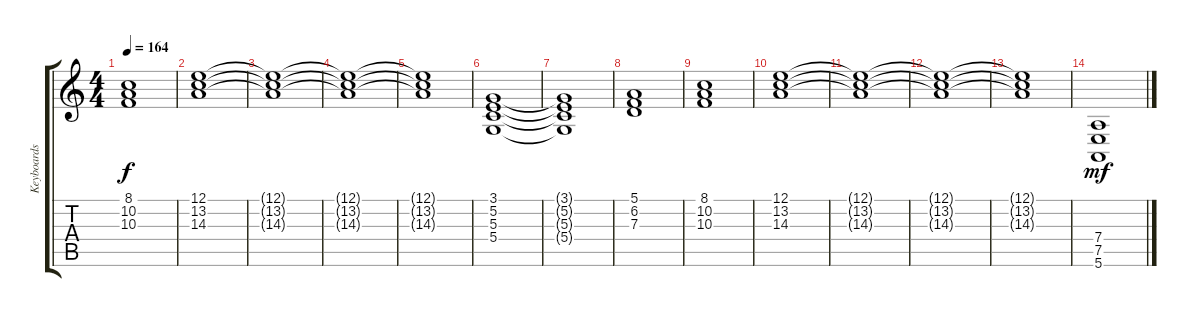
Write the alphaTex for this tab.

\track ("Keyboards (flangered piano)" "Keyboards ") {instrument honkytonkpiano}
\staff {score tabs}
\tuning (E4 B3 G3 D3 A2 E2) {hide}
\ts (4 4)
\tempo 164
\clef g2
\ks c
(8.1 10.2 10.3).1{dy f} |
(12.1 13.2 14.3).1 |
(12.1{t} 13.2{t} 14.3{t}).1 |
(12.1{t} 13.2{t} 14.3{t}).1 |
(12.1{t} 13.2{t} 14.3{t}).1 |
(3.1 5.2 5.3 5.4).1 |
(3.1{t} 5.2{t} 5.3{t} 5.4{t}).1 |
(5.1 6.2 7.3).1 |
(8.1 10.2 10.3).1 |
(12.1 13.2 14.3).1 |
(12.1{t} 13.2{t} 14.3{t}).1 |
(12.1{t} 13.2{t} 14.3{t}).1 |
(12.1{t} 13.2{t} 14.3{t}).1 |
(7.4 7.5 5.6).1{dy mf}
